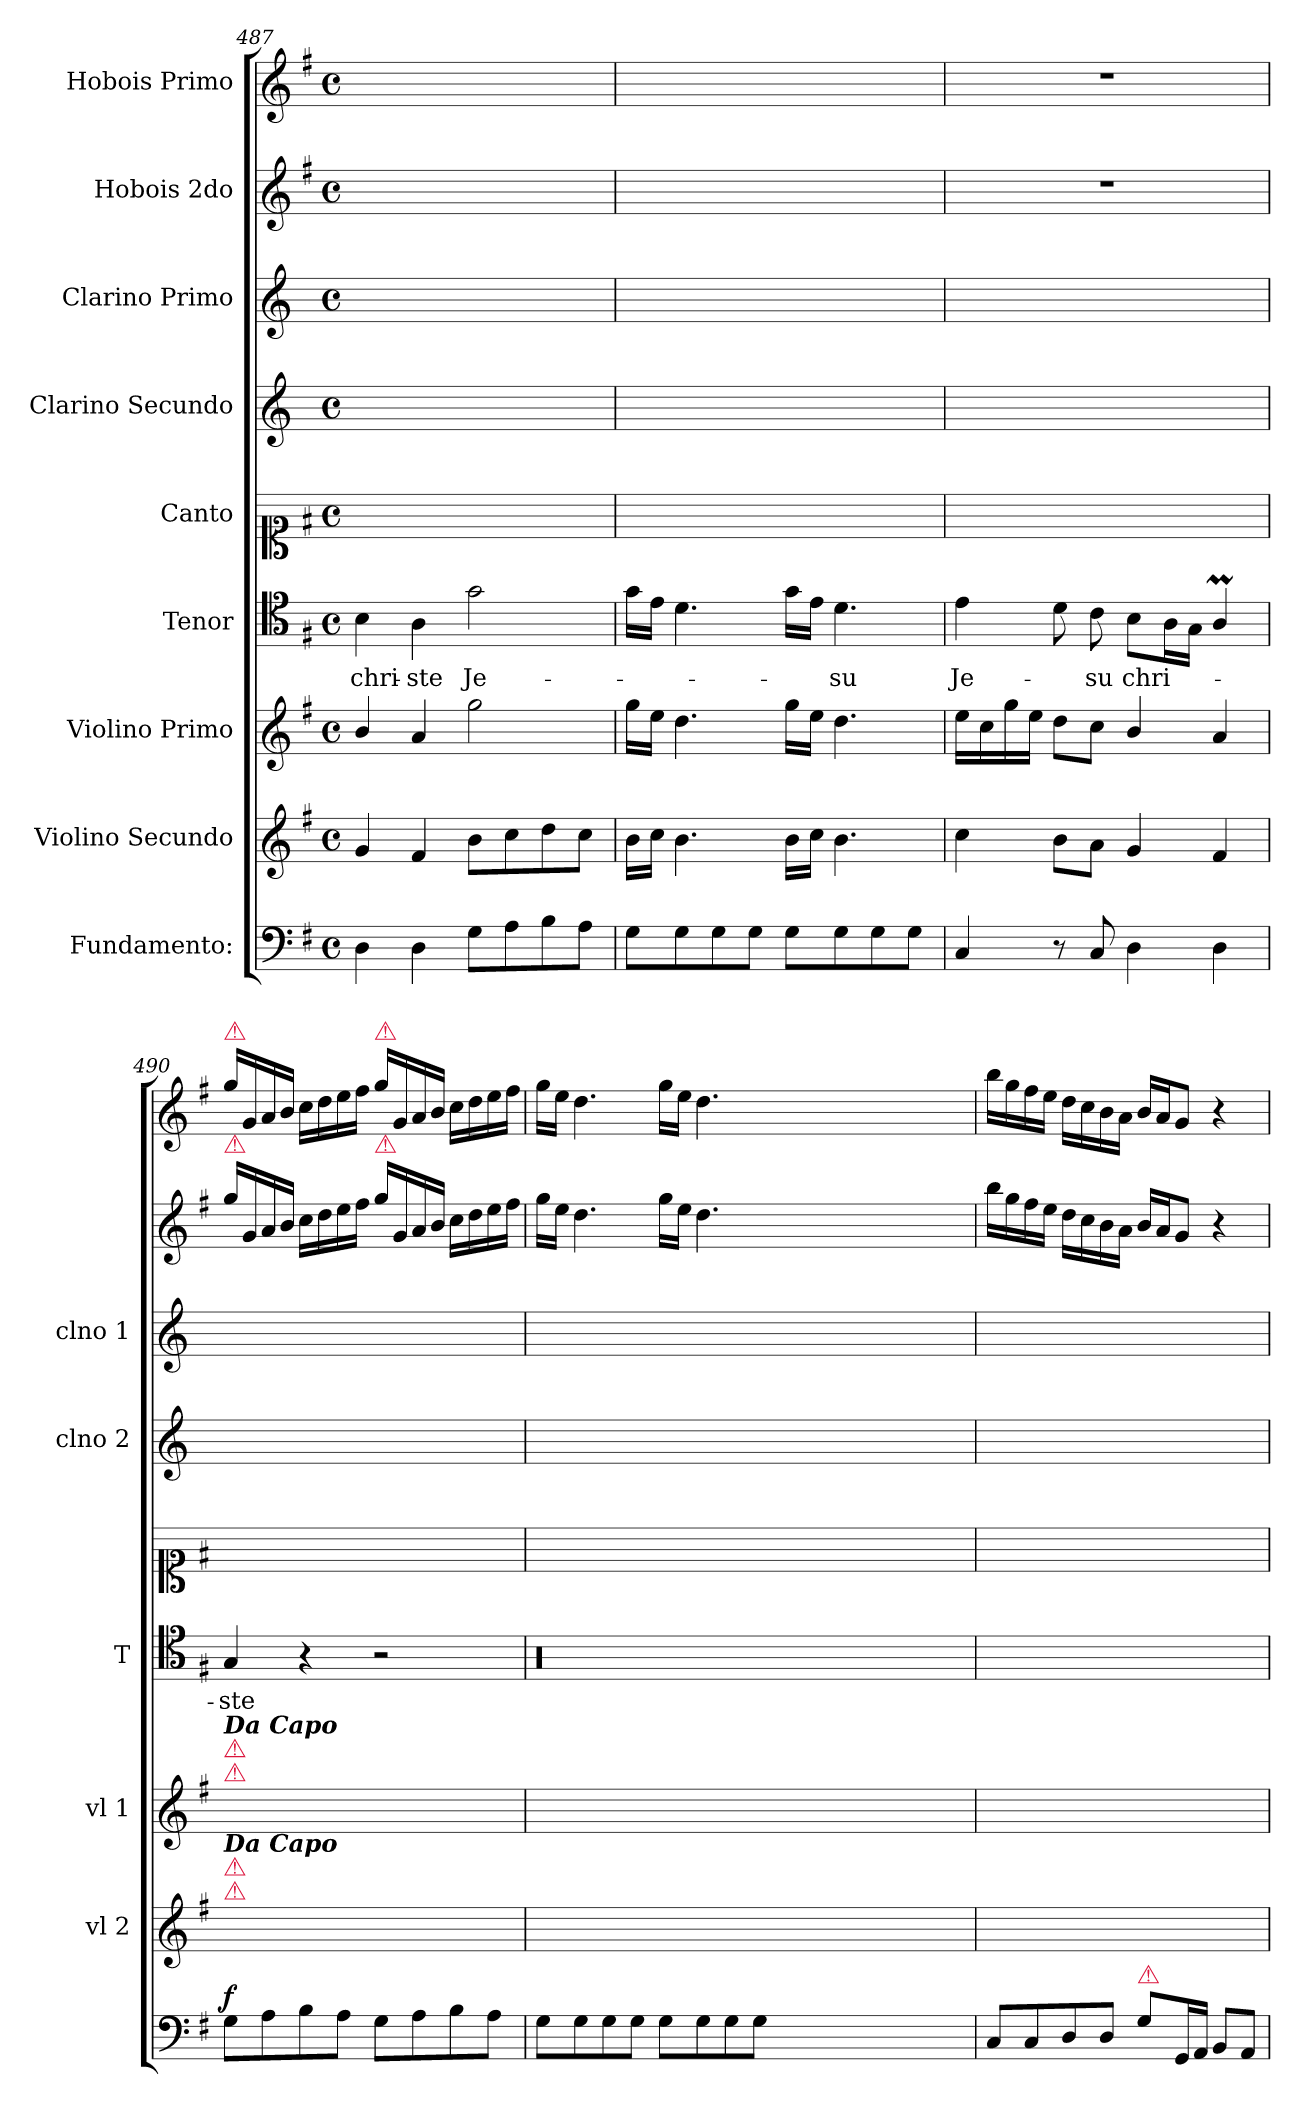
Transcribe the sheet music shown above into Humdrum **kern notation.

**kern	**dynam	**kern	**kern	**kern	**text	**kern	**kern	**kern	**kern	**kern
*part9	*part9	*part8	*part7	*part6	*part6	*part5	*part4	*part3	*part2	*part1
*staff9	*staff9	*staff8	*staff7	*staff6	*staff6	*staff5	*staff4	*staff3	*staff2	*staff1
*I"Fundamento:	*	*I"Violino Secundo	*I"Violino Primo	*I"Tenor	*	*I"Canto	*I"Clarino Secundo	*I"Clarino Primo	*I"Hobois 2do	*I"Hobois Primo
*	*	*I'vl 2	*I'vl 1	*I'T	*	*	*I'clno 2	*I'clno 1	*	*
*clefF4	*	*clefG2	*clefG2	*clefC4	*	*clefC1	*clefG2	*clefG2	*clefG2	*clefG2
*	*	*	*	*	*	*	*ITrd-1c-2	*ITrd-1c-2	*	*
*k[f#]	*	*k[f#]	*k[f#]	*k[f#]	*	*k[f#]	*k[f#c#]	*k[f#c#]	*k[f#]	*k[f#]
*M4/4	*	*M4/4	*M4/4	*M4/4	*	*M4/4	*M4/4	*M4/4	*M4/4	*M4/4
*met(c)	*	*met(c)	*met(c)	*met(c)	*	*met(c)	*met(c)	*met(c)	*met(c)	*met(c)
=487	=487	=487	=487	=487	=487	=487	=487	=487	=487	=487
4D\	.	4g/	4b/	4B\	chri-	1ryy	1ryy	1ryy	1ryy	1ryy
4D\	.	4f#/	4a/	4A\	-ste	.	.	.	.	.
8G\L	.	8b\L	2gg\	2g\	Je-	.	.	.	.	.
8A\	.	8cc\	.	.	.	.	.	.	.	.
8B\	.	8dd\	.	.	.	.	.	.	.	.
8A\J	.	8cc\J	.	.	.	.	.	.	.	.
=488	=488	=488	=488	=488	=488	=488	=488	=488	=488	=488
8G\L	.	16b\LL	16gg\LL	16g\LL	.	1ryy	1ryy	1ryy	1ryy	1ryy
.	.	16cc\JJ	16ee\JJ	16e\JJ	.	.	.	.	.	.
8G\	.	4.b\	4.dd\	4.d\	.	.	.	.	.	.
8G\	.	.	.	.	.	.	.	.	.	.
8G\J	.	.	.	.	.	.	.	.	.	.
8G\L	.	16b\LL	16gg\LL	16g\LL	.	.	.	.	.	.
.	.	16cc\JJ	16ee\JJ	16e\JJ	.	.	.	.	.	.
8G\	.	4.b\	4.dd\	4.d\	-su	.	.	.	.	.
8G\	.	.	.	.	.	.	.	.	.	.
8G\J	.	.	.	.	.	.	.	.	.	.
=489	=489	=489	=489	=489	=489	=489	=489	=489	=489	=489
4C/	.	4cc\	16ee\LL	4e\	Je-	1ryy	1ryy	1ryy	1r	1r
.	.	.	16cc\	.	.	.	.	.	.	.
.	.	.	16gg\	.	.	.	.	.	.	.
.	.	.	16ee\JJ	.	.	.	.	.	.	.
8r	.	8b\L	8dd\L	8d\	.	.	.	.	.	.
8C/	.	8a\J	8cc\J	8c\	-su	.	.	.	.	.
4D\	.	4g/	4b/	8B\L	chri-	.	.	.	.	.
.	.	.	.	16A\L	.	.	.	.	.	.
.	.	.	.	16G\JJ	.	.	.	.	.	.
4D\	.	4f#/	4a/	4AM/	.	.	.	.	.	.
=490	=490	=490	=490	=490	=490	=490	=490	=490	=490	=490
!	!	!	!	!	!	!	!	!	!	!LO:TX:a:color=crimson:t=⚠
!	!	!	!	!	!	!	!	!	!LO:TX:a:color=crimson:t=⚠	!
!	!	!	!LO:TX:a:color=crimson:t=⚠	!	!	!	!	!	!	!
!	!	!	!LO:TX:a:color=crimson:t=⚠	!	!	!	!	!	!	!
!	!	!	!LO:TX:a:Bi:t=Da Capo	!	!	!	!	!	!	!
!	!	!LO:TX:a:color=crimson:t=⚠	!	!	!	!	!	!	!	!
!	!	!LO:TX:a:color=crimson:t=⚠	!	!	!	!	!	!	!	!
!	!	!LO:TX:a:Bi:t=Da Capo	!	!	!	!	!	!	!	!
!	!LO:DY:a	!	!	!	!	!	!	!	!	!
8G\L	f	1ryy	1ryy	4G/	-ste	1ryy	1ryy	1ryy	16gg\LL	16gg\LL
.	.	.	.	.	.	.	.	.	16g/	16g/
8A\	.	.	.	.	.	.	.	.	16a/	16a/
.	.	.	.	.	.	.	.	.	16b/JJ	16b/JJ
8B\	.	.	.	4r	.	.	.	.	16cc\LL	16cc\LL
.	.	.	.	.	.	.	.	.	16dd\	16dd\
8A\J	.	.	.	.	.	.	.	.	16ee\	16ee\
.	.	.	.	.	.	.	.	.	16ff#\JJ	16ff#\JJ
!	!	!	!	!	!	!	!	!	!	!LO:TX:a:color=crimson:t=⚠
!	!	!	!	!	!	!	!	!	!LO:TX:a:color=crimson:t=⚠	!
8G\L	.	.	.	2r	.	.	.	.	16gg\LL	16gg\LL
.	.	.	.	.	.	.	.	.	16g/	16g/
8A\	.	.	.	.	.	.	.	.	16a/	16a/
.	.	.	.	.	.	.	.	.	16b/JJ	16b/JJ
8B\	.	.	.	.	.	.	.	.	16cc\LL	16cc\LL
.	.	.	.	.	.	.	.	.	16dd\	16dd\
8A\J	.	.	.	.	.	.	.	.	16ee\	16ee\
.	.	.	.	.	.	.	.	.	16ff#\JJ	16ff#\JJ
=491	=491	=491	=491	=491	=491	=491	=491	=491	=491	=491
8G\L	.	1ryy	1ryy	00r	.	1ryy	1ryy	1ryy	16gg\LL	16gg\LL
.	.	.	.	.	.	.	.	.	16ee\JJ	16ee\JJ
8G\	.	.	.	.	.	.	.	.	4.dd\	4.dd\
8G\	.	.	.	.	.	.	.	.	.	.
8G\J	.	.	.	.	.	.	.	.	.	.
8G\L	.	.	.	.	.	.	.	.	16gg\LL	16gg\LL
.	.	.	.	.	.	.	.	.	16ee\JJ	16ee\JJ
8G\	.	.	.	.	.	.	.	.	4.dd\	4.dd\
8G\	.	.	.	.	.	.	.	.	.	.
8G\J	.	.	.	.	.	.	.	.	.	.
0.ryy	.	0.ryy	0.ryy	.	.	0.ryy	0.ryy	0.ryy	0.ryy	0.ryy
=492	=492	=492	=492	=492	=492	=492	=492	=492	=492	=492
8C/L	.	1ryy	1ryy	1ryy	.	1ryy	1ryy	1ryy	16bb\LL	16bb\LL
.	.	.	.	.	.	.	.	.	16gg\	16gg\
8C/	.	.	.	.	.	.	.	.	16ff#\	16ff#\
.	.	.	.	.	.	.	.	.	16ee\JJ	16ee\JJ
8D/	.	.	.	.	.	.	.	.	16dd\LL	16dd\LL
.	.	.	.	.	.	.	.	.	16cc\	16cc\
8D/J	.	.	.	.	.	.	.	.	16b\	16b\
.	.	.	.	.	.	.	.	.	16a\JJ	16a\JJ
!LO:TX:a:color=crimson:t=⚠	!	!	!	!	!	!	!	!	!	!
8G\L	.	.	.	.	.	.	.	.	16b/LL	16b/LL
.	.	.	.	.	.	.	.	.	16a/J	16a/J
16GG/L	.	.	.	.	.	.	.	.	8g/J	8g/J
16AA/JJ	.	.	.	.	.	.	.	.	.	.
8BB/L	.	.	.	.	.	.	.	.	4r	4r
8AA/J	.	.	.	.	.	.	.	.	.	.
=	=	=	=	=	=	=	=	=	=	=
*-	*-	*-	*-	*-	*-	*-	*-	*-	*-	*-
